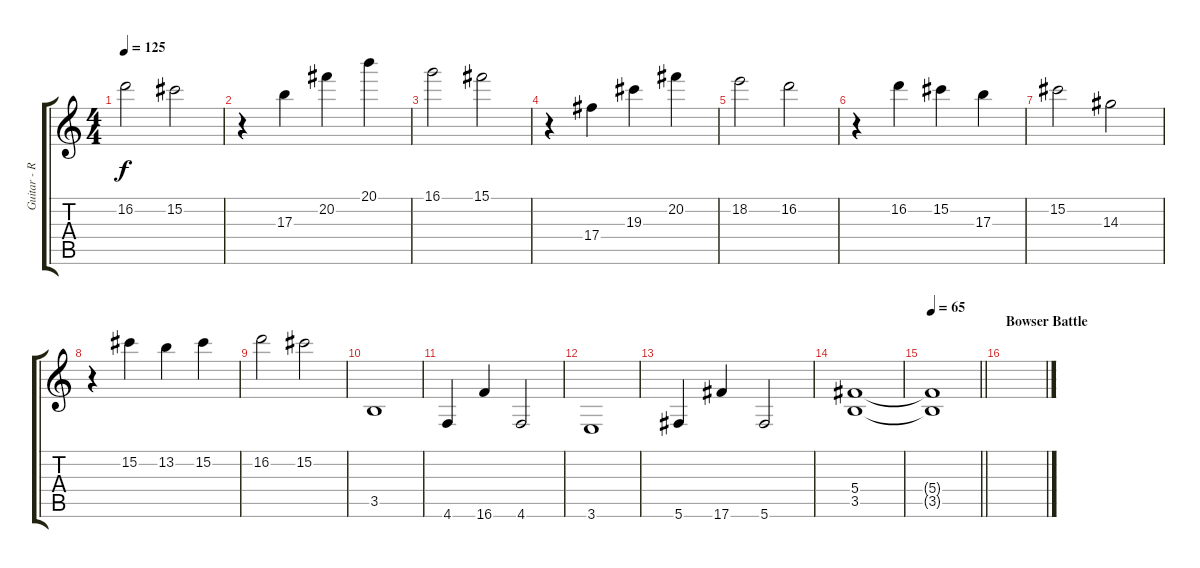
\track ("Guitar - Right" "Guitar - R") {instrument distortionguitar}
\staff {score tabs}
\tuning (Eb4 Bb3 Gb3 Db3 Ab2 Db2) {hide}
\ts (4 4)
\tempo 125
\clef g2
\ks c
16.2.2{dy f} 15.2.2 |
r.4 17.3.4 20.2.4 20.1.4 |
16.1.2 15.1.2 |
r.4 17.4.4 19.3.4 20.2.4 |
18.2.2 16.2.2 |
r.4 16.2.4 15.2.4 17.3.4 |
15.2.2 14.3.2 |
r.4 15.2.4 13.2.4 15.2.4 |
16.2.2 15.2.2 |
3.5.1 |
4.6.4 16.6.4 4.6.2 |
3.6.1 |
5.6.4 17.6.4 5.6.2 |
(5.4 3.5).1 |
\tempo 65
\barLineRight lightlight
(5.4{t} 3.5{t}).1 |
\section ("" "Bowser Battle")
